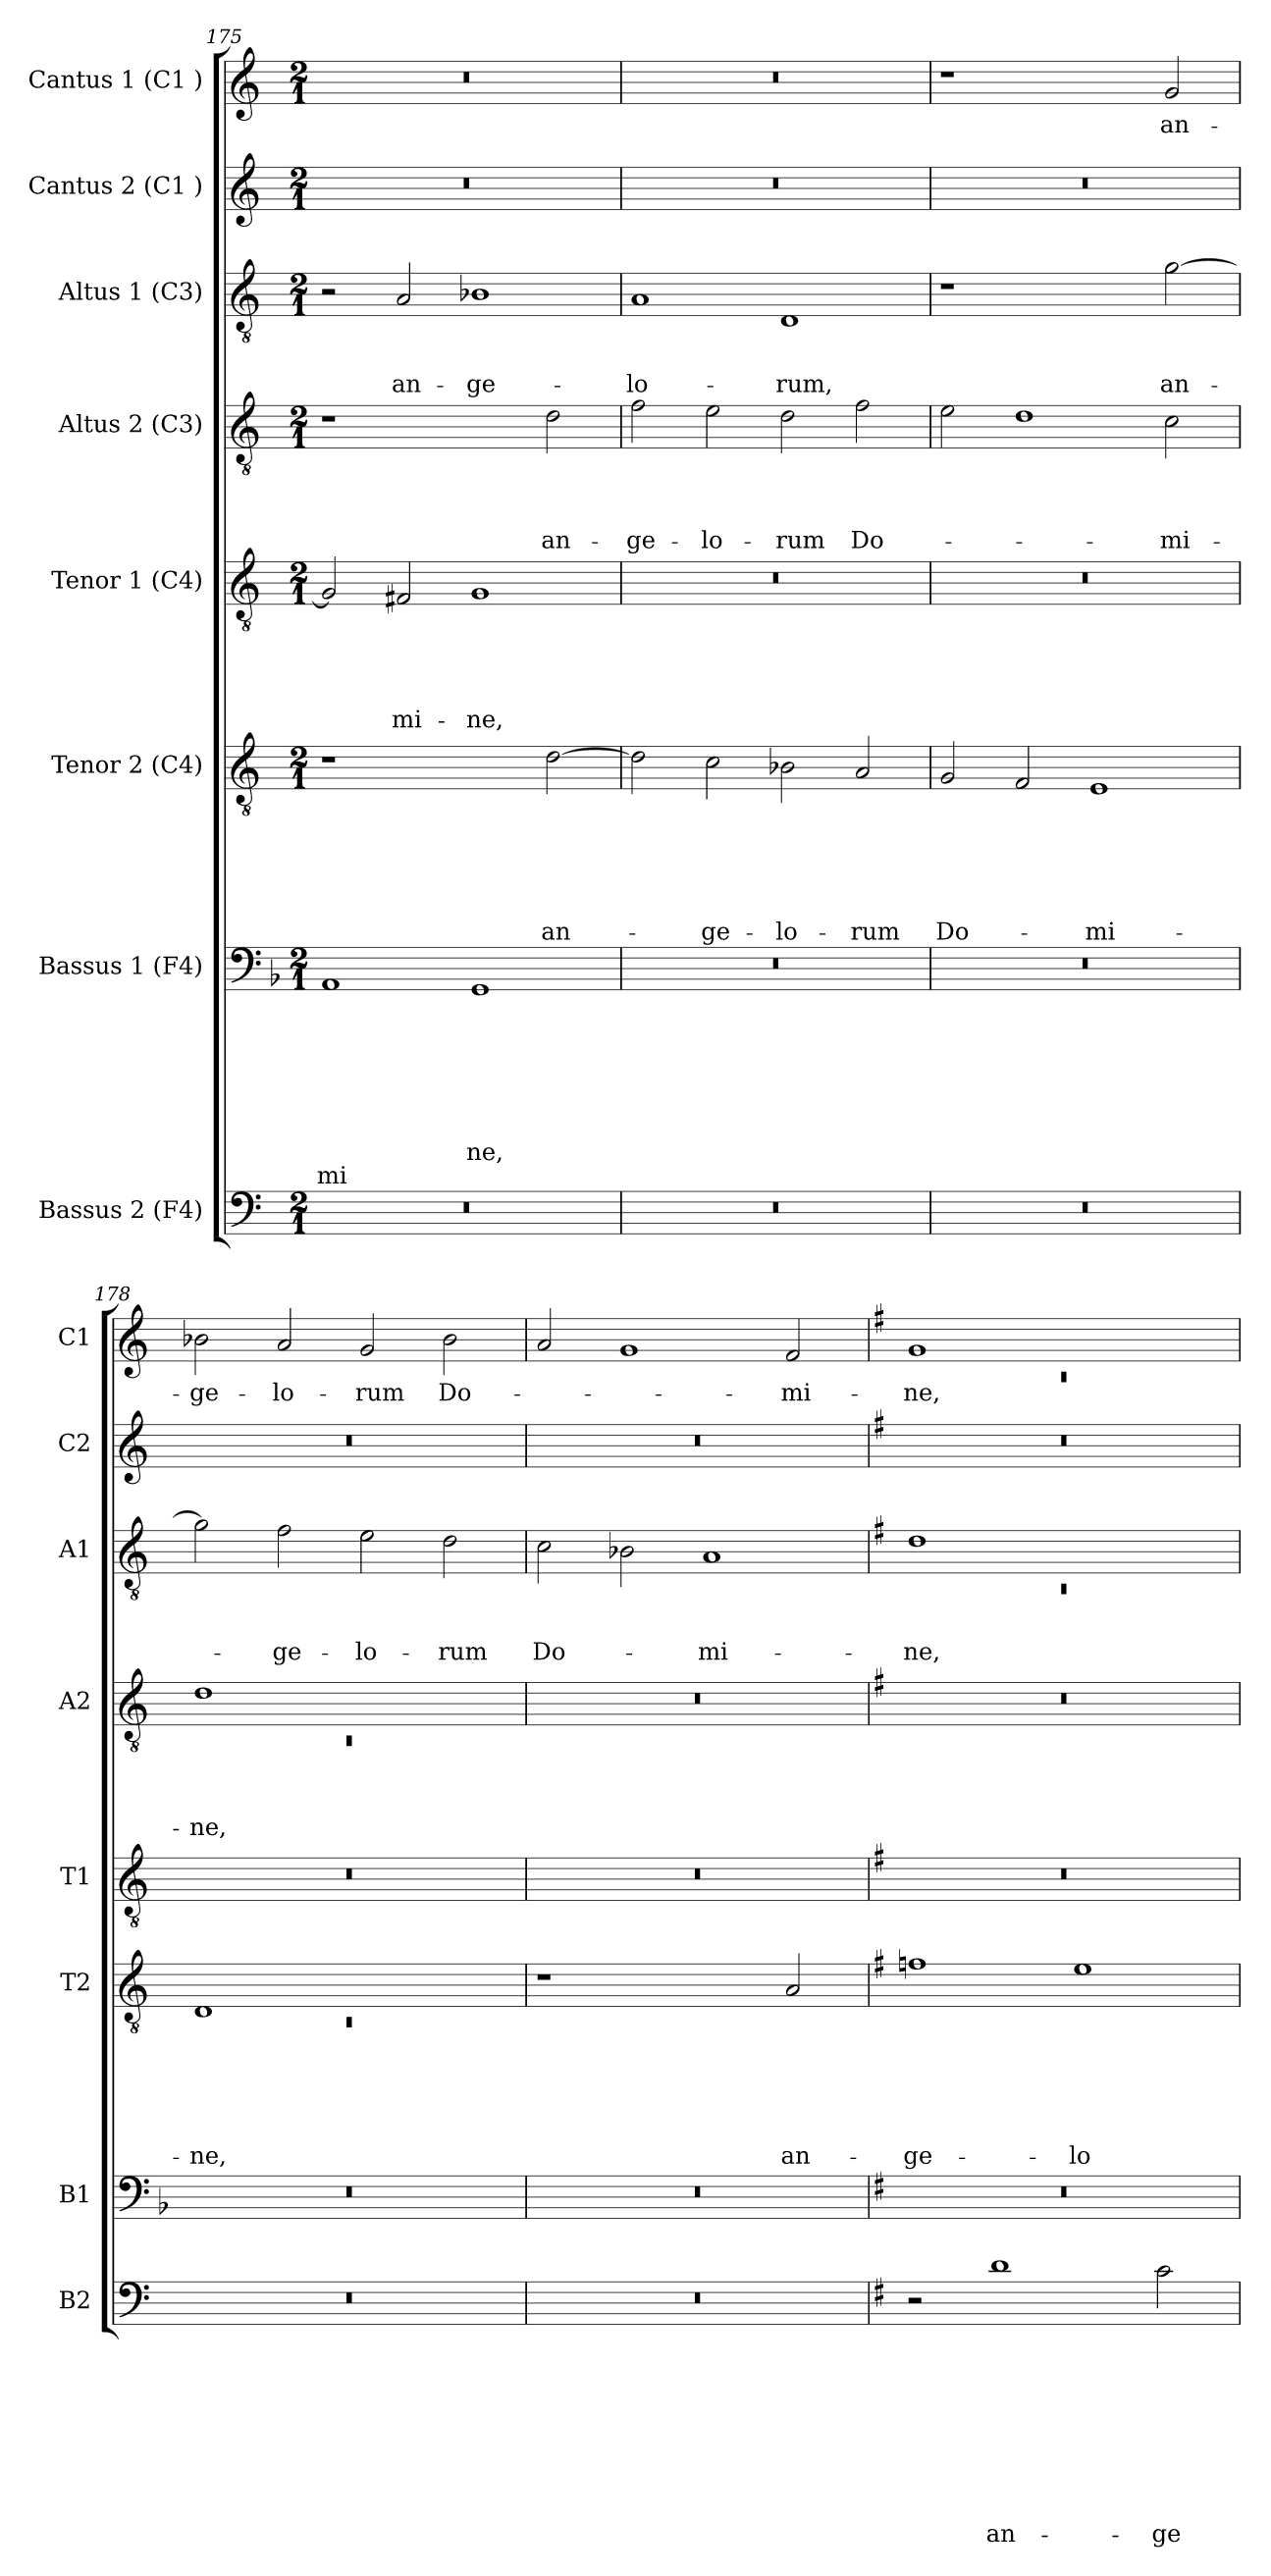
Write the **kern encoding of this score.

**kern	**text	**text	**text	**text	**text	**text	**text	**text	**text	**kern	**text	**text	**text	**text	**text	**text	**text	**text	**kern	**text	**text	**text	**text	**text	**text	**kern	**text	**text	**text	**text	**text	**kern	**text	**text	**text	**text	**kern	**text	**text	**text	**kern	**kern	**text
*part8	*part8	*part8	*part8	*part8	*part8	*part8	*part8	*part8	*part8	*part7	*part7	*part7	*part7	*part7	*part7	*part7	*part7	*part7	*part6	*part6	*part6	*part6	*part6	*part6	*part6	*part5	*part5	*part5	*part5	*part5	*part5	*part4	*part4	*part4	*part4	*part4	*part3	*part3	*part3	*part3	*part2	*part1	*part1
*staff8	*staff8	*staff8	*staff8	*staff8	*staff8	*staff8	*staff8	*staff8	*staff8	*staff7	*staff7	*staff7	*staff7	*staff7	*staff7	*staff7	*staff7	*staff7	*staff6	*staff6	*staff6	*staff6	*staff6	*staff6	*staff6	*staff5	*staff5	*staff5	*staff5	*staff5	*staff5	*staff4	*staff4	*staff4	*staff4	*staff4	*staff3	*staff3	*staff3	*staff3	*staff2	*staff1	*staff1
*I"Bassus 2 (F4)	*	*	*	*	*	*	*	*	*	*I"Bassus 1 (F4)	*	*	*	*	*	*	*	*	*I"Tenor 2 (C4)	*	*	*	*	*	*	*I"Tenor 1 (C4)	*	*	*	*	*	*I"Altus 2 (C3)	*	*	*	*	*I"Altus 1 (C3)	*	*	*	*I"Cantus 2 (C1 )	*I"Cantus 1 (C1 )	*
*I'B2	*	*	*	*	*	*	*	*	*	*I'B1	*	*	*	*	*	*	*	*	*I'T2	*	*	*	*	*	*	*I'T1	*	*	*	*	*	*I'A2	*	*	*	*	*I'A1	*	*	*	*I'C2	*I'C1	*
!!LO:LB:g=z
*clefF4	*	*	*	*	*	*	*	*	*	*clefF4	*	*	*	*	*	*	*	*	*clefGv2	*	*	*	*	*	*	*clefGv2	*	*	*	*	*	*clefGv2	*	*	*	*	*clefGv2	*	*	*	*clefG2	*clefG2	*
*k[]	*	*	*	*	*	*	*	*	*	*k[b-]	*	*	*	*	*	*	*	*	*k[]	*	*	*	*	*	*	*k[]	*	*	*	*	*	*k[]	*	*	*	*	*k[]	*	*	*	*k[]	*k[]	*
*C:	*	*	*	*	*	*	*	*	*	*F:	*	*	*	*	*	*	*	*	*C:	*	*	*	*	*	*	*C:	*	*	*	*	*	*C:	*	*	*	*	*C:	*	*	*	*C:	*C:	*
*M2/1	*	*	*	*	*	*	*	*	*	*M2/1	*	*	*	*	*	*	*	*	*M2/1	*	*	*	*	*	*	*M2/1	*	*	*	*	*	*M2/1	*	*	*	*	*M2/1	*	*	*	*M2/1	*M2/1	*
=175	=175	=175	=175	=175	=175	=175	=175	=175	=175	=175	=175	=175	=175	=175	=175	=175	=175	=175	=175	=175	=175	=175	=175	=175	=175	=175	=175	=175	=175	=175	=175	=175	=175	=175	=175	=175	=175	=175	=175	=175	=175	=175	=175
!	!	!	!	!	!	!	!	!	!	!	!	!	!	!	!	!	!	!LO:LY:b	!	!	!	!	!	!	!	!	!	!	!	!	!	!	!	!	!	!	!	!	!	!	!	!	!
0r	.	.	.	.	.	.	.	.	.	1AA	.	.	.	.	.	.	.	mi	1r	.	.	.	.	.	.	2G/]	.	.	.	.	.	1r	.	.	.	.	2r	.	.	.	0r	0r	.
!	!	!	!	!	!	!	!	!	!	!	!	!	!	!	!	!	!	!	!	!	!	!	!	!	!	!	!	!	!	!	!LO:LY:b	!	!	!	!	!	!	!	!	!LO:LY:b	!	!	!
.	.	.	.	.	.	.	.	.	.	.	.	.	.	.	.	.	.	.	.	.	.	.	.	.	.	2F#/	.	.	.	.	-mi-	.	.	.	.	.	2A/	.	.	an-	.	.	.
!	!	!	!	!	!	!	!	!	!	!	!	!	!	!	!	!	!LO:LY:b	!	!	!	!	!	!	!	!	!	!	!	!	!	!LO:LY:b	!	!	!	!	!	!	!	!	!LO:LY:b	!	!	!
.	.	.	.	.	.	.	.	.	.	1GG	.	.	.	.	.	.	-ne,	.	2ryy	.	.	.	.	.	.	1G	.	.	.	.	-ne,	2ryy	.	.	.	.	1B-X	.	.	-ge-	.	.	.
!	!	!	!	!	!	!	!	!	!	!	!	!	!	!	!	!	!	!	!	!	!	!	!	!	!LO:LY:b	!	!	!	!	!	!	!	!	!	!	!LO:LY:b	!	!	!	!	!	!	!
.	.	.	.	.	.	.	.	.	.	.	.	.	.	.	.	.	.	.	[>2d\	.	.	.	.	.	an-	.	.	.	.	.	.	2d\	.	.	.	an-	.	.	.	.	.	.	.
=176	=176	=176	=176	=176	=176	=176	=176	=176	=176	=176	=176	=176	=176	=176	=176	=176	=176	=176	=176	=176	=176	=176	=176	=176	=176	=176	=176	=176	=176	=176	=176	=176	=176	=176	=176	=176	=176	=176	=176	=176	=176	=176	=176
!	!	!	!	!	!	!	!	!	!	!	!	!	!	!	!	!	!	!	!	!	!	!	!	!	!	!	!	!	!	!	!	!	!	!	!	!LO:LY:b	!	!	!	!LO:LY:b	!	!	!
0r	.	.	.	.	.	.	.	.	.	0r	.	.	.	.	.	.	.	.	2d\]	.	.	.	.	.	.	0r	.	.	.	.	.	2f\	.	.	.	-ge-	1A	.	.	-lo-	0r	0r	.
!	!	!	!	!	!	!	!	!	!	!	!	!	!	!	!	!	!	!	!	!	!	!	!	!	!LO:LY:b	!	!	!	!	!	!	!	!	!	!	!LO:LY:b	!	!	!	!	!	!	!
.	.	.	.	.	.	.	.	.	.	.	.	.	.	.	.	.	.	.	2c\	.	.	.	.	.	-ge-	.	.	.	.	.	.	2e\	.	.	.	-lo-	.	.	.	.	.	.	.
!	!	!	!	!	!	!	!	!	!	!	!	!	!	!	!	!	!	!	!	!	!	!	!	!	!LO:LY:b	!	!	!	!	!	!	!	!	!	!	!LO:LY:b	!	!	!	!LO:LY:b	!	!	!
.	.	.	.	.	.	.	.	.	.	.	.	.	.	.	.	.	.	.	2B-\	.	.	.	.	.	-lo-	.	.	.	.	.	.	2d\	.	.	.	-rum	1D	.	.	-rum,	.	.	.
!	!	!	!	!	!	!	!	!	!	!	!	!	!	!	!	!	!	!	!	!	!	!	!	!	!LO:LY:b	!	!	!	!	!	!	!	!	!	!	!LO:LY:b	!	!	!	!	!	!	!
.	.	.	.	.	.	.	.	.	.	.	.	.	.	.	.	.	.	.	2A/	.	.	.	.	.	-rum	.	.	.	.	.	.	2f\	.	.	.	Do-	.	.	.	.	.	.	.
=177	=177	=177	=177	=177	=177	=177	=177	=177	=177	=177	=177	=177	=177	=177	=177	=177	=177	=177	=177	=177	=177	=177	=177	=177	=177	=177	=177	=177	=177	=177	=177	=177	=177	=177	=177	=177	=177	=177	=177	=177	=177	=177	=177
!	!	!	!	!	!	!	!	!	!	!	!	!	!	!	!	!	!	!	!	!	!	!	!	!	!LO:LY:b	!	!	!	!	!	!	!	!	!	!	!	!	!	!	!	!	!	!
0r	.	.	.	.	.	.	.	.	.	0r	.	.	.	.	.	.	.	.	2G/	.	.	.	.	.	Do-	0r	.	.	.	.	.	2e\	.	.	.	.	1r	.	.	.	0r	1r	.
.	.	.	.	.	.	.	.	.	.	.	.	.	.	.	.	.	.	.	2F/	.	.	.	.	.	.	.	.	.	.	.	.	1d	.	.	.	.	.	.	.	.	.	.	.
!	!	!	!	!	!	!	!	!	!	!	!	!	!	!	!	!	!	!	!	!	!	!	!	!	!LO:LY:b	!	!	!	!	!	!	!	!	!	!	!	!	!	!	!	!	!	!
.	.	.	.	.	.	.	.	.	.	.	.	.	.	.	.	.	.	.	1E	.	.	.	.	.	-mi-	.	.	.	.	.	.	.	.	.	.	.	2ryy	.	.	.	.	2ryy	.
!	!	!	!	!	!	!	!	!	!	!	!	!	!	!	!	!	!	!	!	!	!	!	!	!	!	!	!	!	!	!	!	!	!	!	!	!LO:LY:b	!	!	!	!LO:LY:b	!	!	!LO:LY:b
.	.	.	.	.	.	.	.	.	.	.	.	.	.	.	.	.	.	.	.	.	.	.	.	.	.	.	.	.	.	.	.	2c\	.	.	.	-mi-	[>2g\	.	.	an-	.	2g/	an-
=178	=178	=178	=178	=178	=178	=178	=178	=178	=178	=178	=178	=178	=178	=178	=178	=178	=178	=178	=178	=178	=178	=178	=178	=178	=178	=178	=178	=178	=178	=178	=178	=178	=178	=178	=178	=178	=178	=178	=178	=178	=178	=178	=178
*	*	*	*	*	*	*	*	*	*	*	*	*	*	*	*	*	*	*	*^	*	*	*	*	*	*	*	*	*	*	*	*	*^	*	*	*	*	*	*	*	*	*	*	*
!	!	!	!	!	!	!	!	!	!	!	!	!	!	!	!	!	!	!	!	!LO:N:vis=1	!	!	!	!	!	!LO:LY:b	!	!	!	!	!	!	!	!LO:N:vis=1	!	!	!	!LO:LY:b	!	!	!	!	!	!	!LO:LY:b
0r	.	.	.	.	.	.	.	.	.	0r	.	.	.	.	.	.	.	.	1D	0rC	.	.	.	.	.	-ne,	0r	.	.	.	.	.	1d	0rC	.	.	.	-ne,	2g\]	.	.	.	0r	2b-X\	-ge-
!	!	!	!	!	!	!	!	!	!	!	!	!	!	!	!	!	!	!	!	!	!	!	!	!	!	!	!	!	!	!	!	!	!	!	!	!	!	!	!	!	!	!LO:LY:b	!	!	!LO:LY:b
.	.	.	.	.	.	.	.	.	.	.	.	.	.	.	.	.	.	.	.	.	.	.	.	.	.	.	.	.	.	.	.	.	.	.	.	.	.	.	2f\	.	.	-ge-	.	2a/	-lo-
!	!	!	!	!	!	!	!	!	!	!	!	!	!	!	!	!	!	!	!	!	!	!	!	!	!	!	!	!	!	!	!	!	!	!	!	!	!	!	!	!	!	!LO:LY:b	!	!	!LO:LY:b
.	.	.	.	.	.	.	.	.	.	.	.	.	.	.	.	.	.	.	1ryy	.	.	.	.	.	.	.	.	.	.	.	.	.	1ryy	.	.	.	.	.	2e\	.	.	-lo-	.	2g/	-rum
!	!	!	!	!	!	!	!	!	!	!	!	!	!	!	!	!	!	!	!	!	!	!	!	!	!	!	!	!	!	!	!	!	!	!	!	!	!	!	!	!	!	!LO:LY:b	!	!	!LO:LY:b
.	.	.	.	.	.	.	.	.	.	.	.	.	.	.	.	.	.	.	.	.	.	.	.	.	.	.	.	.	.	.	.	.	.	.	.	.	.	.	2d\	.	.	-rum	.	2b-\	Do-
*	*	*	*	*	*	*	*	*	*	*	*	*	*	*	*	*	*	*	*v	*v	*	*	*	*	*	*	*	*	*	*	*	*	*v	*v	*	*	*	*	*	*	*	*	*	*	*
=179	=179	=179	=179	=179	=179	=179	=179	=179	=179	=179	=179	=179	=179	=179	=179	=179	=179	=179	=179	=179	=179	=179	=179	=179	=179	=179	=179	=179	=179	=179	=179	=179	=179	=179	=179	=179	=179	=179	=179	=179	=179	=179	=179
!	!	!	!	!	!	!	!	!	!	!	!	!	!	!	!	!	!	!	!	!	!	!	!	!	!	!	!	!	!	!	!	!	!	!	!	!	!	!	!	!LO:LY:b	!	!	!
0r	.	.	.	.	.	.	.	.	.	0r	.	.	.	.	.	.	.	.	1r	.	.	.	.	.	.	0r	.	.	.	.	.	0r	.	.	.	.	2c\	.	.	Do-	0r	2a/	.
.	.	.	.	.	.	.	.	.	.	.	.	.	.	.	.	.	.	.	.	.	.	.	.	.	.	.	.	.	.	.	.	.	.	.	.	.	2B-\	.	.	.	.	1g	.
!	!	!	!	!	!	!	!	!	!	!	!	!	!	!	!	!	!	!	!	!	!	!	!	!	!	!	!	!	!	!	!	!	!	!	!	!	!	!	!	!LO:LY:b	!	!	!
.	.	.	.	.	.	.	.	.	.	.	.	.	.	.	.	.	.	.	2ryy	.	.	.	.	.	.	.	.	.	.	.	.	.	.	.	.	.	1A	.	.	-mi-	.	.	.
!	!	!	!	!	!	!	!	!	!	!	!	!	!	!	!	!	!	!	!	!	!	!	!	!	!LO:LY:b	!	!	!	!	!	!	!	!	!	!	!	!	!	!	!	!	!	!LO:LY:b
.	.	.	.	.	.	.	.	.	.	.	.	.	.	.	.	.	.	.	2A/	.	.	.	.	.	an-	.	.	.	.	.	.	.	.	.	.	.	.	.	.	.	.	2f/	-mi-
!!LO:PB:g=z
=180	=180	=180	=180	=180	=180	=180	=180	=180	=180	=180	=180	=180	=180	=180	=180	=180	=180	=180	=180	=180	=180	=180	=180	=180	=180	=180	=180	=180	=180	=180	=180	=180	=180	=180	=180	=180	=180	=180	=180	=180	=180	=180	=180
*k[f#]	*	*	*	*	*	*	*	*	*	*k[f#]	*	*	*	*	*	*	*	*	*k[f#]	*	*	*	*	*	*	*k[f#]	*	*	*	*	*	*k[f#]	*	*	*	*	*k[f#]	*	*	*	*k[f#]	*k[f#]	*
*G:	*	*	*	*	*	*	*	*	*	*G:	*	*	*	*	*	*	*	*	*G:	*	*	*	*	*	*	*G:	*	*	*	*	*	*G:	*	*	*	*	*G:	*	*	*	*G:	*G:	*
*	*	*	*	*	*	*	*	*	*	*	*	*	*	*	*	*	*	*	*	*	*	*	*	*	*	*	*	*	*	*	*	*	*	*	*	*	*^	*	*	*	*	*^	*
!	!	!	!	!	!	!	!	!	!	!	!	!	!	!	!	!	!	!	!	!	!	!	!	!	!LO:LY:b	!	!	!	!	!	!	!	!	!	!	!	!	!LO:N:vis=1	!	!	!LO:LY:b	!	!	!LO:N:vis=1	!LO:LY:b
2r	.	.	.	.	.	.	.	.	.	0r	.	.	.	.	.	.	.	.	1fn	.	.	.	.	.	-ge-	0r	.	.	.	.	.	0r	.	.	.	.	1d	0rC	.	.	-ne,	0r	1g	0rc	-ne,
!	!	!	!	!	!	!	!	!	!LO:LY:b	!	!	!	!	!	!	!	!	!	!	!	!	!	!	!	!	!	!	!	!	!	!	!	!	!	!	!	!	!	!	!	!	!	!	!	!
1d	.	.	.	.	.	.	.	.	an-	.	.	.	.	.	.	.	.	.	.	.	.	.	.	.	.	.	.	.	.	.	.	.	.	.	.	.	.	.	.	.	.	.	.	.	.
!	!	!	!	!	!	!	!	!	!	!	!	!	!	!	!	!	!	!	!	!	!	!	!	!	!LO:LY:b	!	!	!	!	!	!	!	!	!	!	!	!	!	!	!	!	!	!	!	!
.	.	.	.	.	.	.	.	.	.	.	.	.	.	.	.	.	.	.	1e	.	.	.	.	.	-lo-	.	.	.	.	.	.	.	.	.	.	.	1ryy	.	.	.	.	.	1ryy	.	.
!	!	!	!	!	!	!	!	!	!LO:LY:b	!	!	!	!	!	!	!	!	!	!	!	!	!	!	!	!	!	!	!	!	!	!	!	!	!	!	!	!	!	!	!	!	!	!	!	!
2c\	.	.	.	.	.	.	.	.	-ge-	.	.	.	.	.	.	.	.	.	.	.	.	.	.	.	.	.	.	.	.	.	.	.	.	.	.	.	.	.	.	.	.	.	.	.	.
*	*	*	*	*	*	*	*	*	*	*	*	*	*	*	*	*	*	*	*	*	*	*	*	*	*	*	*	*	*	*	*	*	*	*	*	*	*v	*v	*	*	*	*	*v	*v	*
=	=	=	=	=	=	=	=	=	=	=	=	=	=	=	=	=	=	=	=	=	=	=	=	=	=	=	=	=	=	=	=	=	=	=	=	=	=	=	=	=	=	=	=
*-	*-	*-	*-	*-	*-	*-	*-	*-	*-	*-	*-	*-	*-	*-	*-	*-	*-	*-	*-	*-	*-	*-	*-	*-	*-	*-	*-	*-	*-	*-	*-	*-	*-	*-	*-	*-	*-	*-	*-	*-	*-	*-	*-
